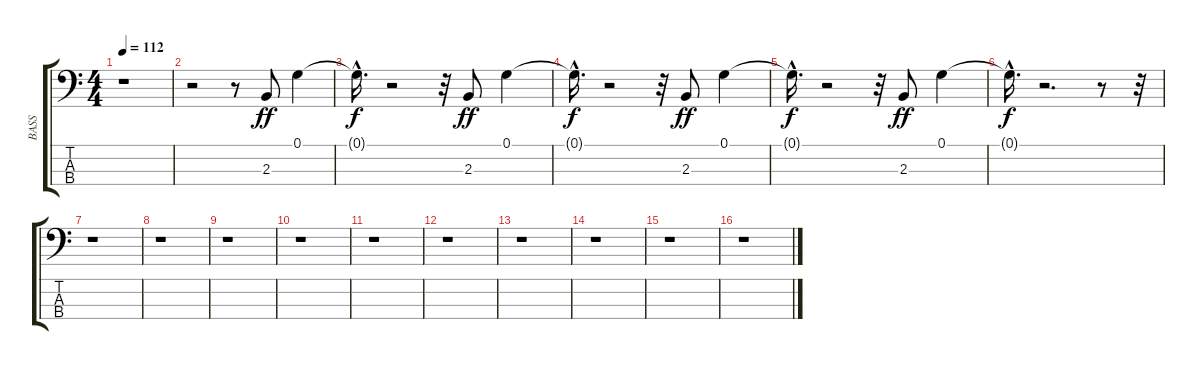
\track ("BASS" "BASS") {instrument fretlessbass}
\staff {score tabs}
\tuning (G2 D2 A1 E1) {hide}
\ts (4 4)
\tempo 112
\clef f4
\ks c
r.1{dy ff instrument fretlessbass} |
r.2 r.8 2.3.8 0.1.4 |
0.1{hac t}.16{d dy f} r.2 r.32 2.3.8{dy ff} 0.1.4 |
0.1{hac t}.16{d dy f} r.2 r.32 2.3.8{dy ff} 0.1.4 |
0.1{hac t}.16{d dy f} r.2 r.32 2.3.8{dy ff} 0.1.4 |
0.1{hac t}.16{d dy f} r.2{d} r.8 r.32 |
r.1 |
r.1 |
r.1 |
r.1 |
r.1 |
r.1 |
r.1 |
r.1 |
r.1 |
r.1
